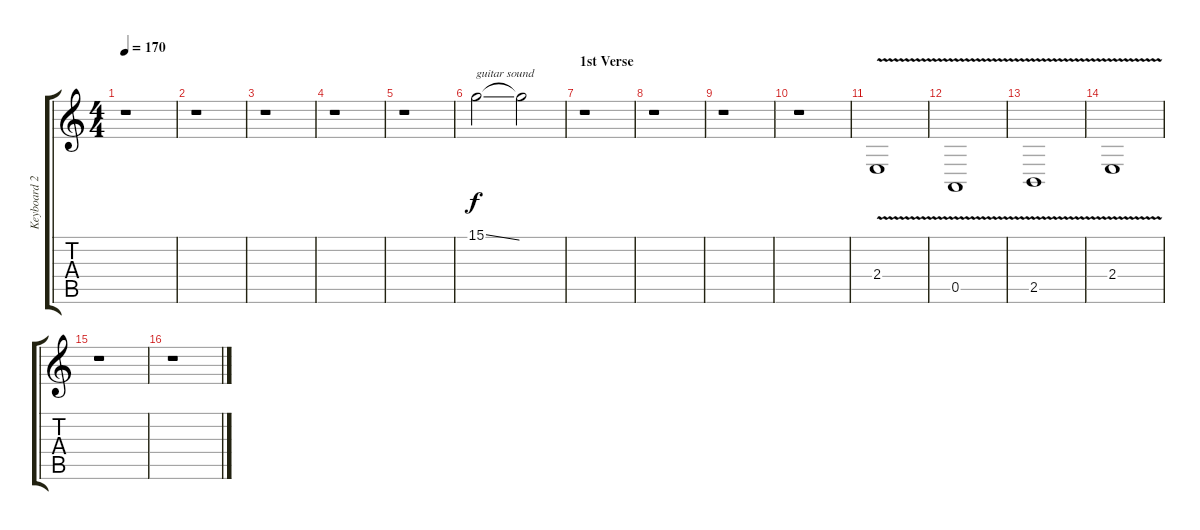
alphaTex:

\track ("Keyboard 2" "Keyboard 2") {instrument lead2sawtooth}
\staff {score tabs}
\tuning (E4 B3 G3 D3 A2 E2) {hide}
\ts (4 4)
\tempo 170
\clef g2
\ks c
r.1{dy f} |
r.1 |
r.1 |
r.1 |
r.1 |
15.1{ss}.2{txt "guitar sound"} 15.1{t}.2 |
\section ("" "1st Verse")
r.1 |
r.1 |
r.1 |
r.1 |
2.4{v}.1 |
0.5{v}.1 |
2.5{v}.1 |
2.4{v}.1 |
r.1 |
r.1
